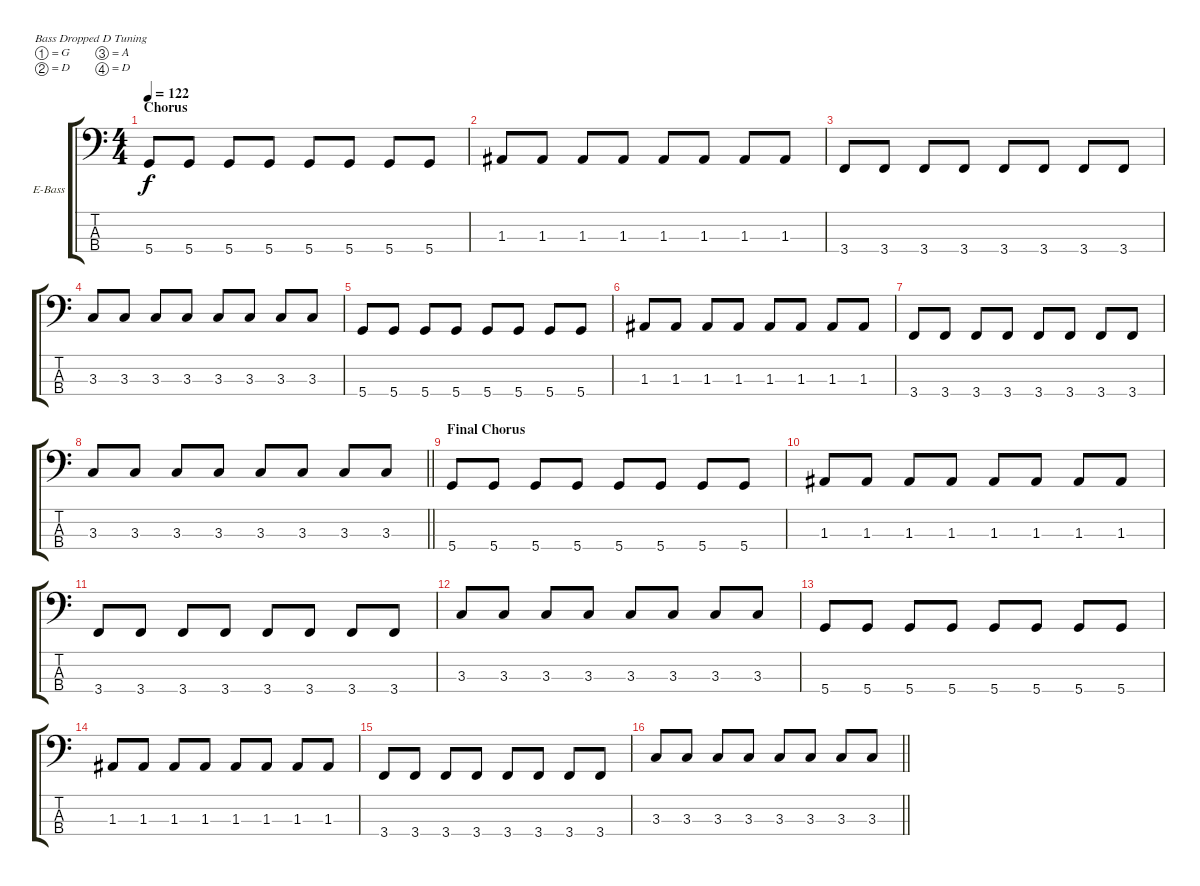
\bracketExtendMode groupsimilarinstruments
\firstSystemTrackNameOrientation horizontal
\otherSystemsTrackNameOrientation horizontal
\track ("Bass [Phoenix]" "E-Bass") {instrument electricbassfinger}
\staff {score tabs}
\tuning (G2 D2 A1 D1)
\ts (4 4)
\section ("" "Chorus")
\tempo 122
\clef f4
\ks c
5.4.8{dy f} 5.4.8 5.4.8 5.4.8 5.4.8 5.4.8 5.4.8 5.4.8 |
1.3.8 1.3.8 1.3.8 1.3.8 1.3.8 1.3.8 1.3.8 1.3.8 |
3.4.8 3.4.8 3.4.8 3.4.8 3.4.8 3.4.8 3.4.8 3.4.8 |
3.3.8 3.3.8 3.3.8 3.3.8 3.3.8 3.3.8 3.3.8 3.3.8 |
5.4.8 5.4.8 5.4.8 5.4.8 5.4.8 5.4.8 5.4.8 5.4.8 |
1.3.8 1.3.8 1.3.8 1.3.8 1.3.8 1.3.8 1.3.8 1.3.8 |
3.4.8 3.4.8 3.4.8 3.4.8 3.4.8 3.4.8 3.4.8 3.4.8 |
\barLineRight lightlight
3.3.8 3.3.8 3.3.8 3.3.8 3.3.8 3.3.8 3.3.8 3.3.8 |
\section ("" "Final Chorus")
5.4.8 5.4.8 5.4.8 5.4.8 5.4.8 5.4.8 5.4.8 5.4.8 |
1.3.8 1.3.8 1.3.8 1.3.8 1.3.8 1.3.8 1.3.8 1.3.8 |
3.4.8 3.4.8 3.4.8 3.4.8 3.4.8 3.4.8 3.4.8 3.4.8 |
3.3.8 3.3.8 3.3.8 3.3.8 3.3.8 3.3.8 3.3.8 3.3.8 |
5.4.8 5.4.8 5.4.8 5.4.8 5.4.8 5.4.8 5.4.8 5.4.8 |
1.3.8 1.3.8 1.3.8 1.3.8 1.3.8 1.3.8 1.3.8 1.3.8 |
3.4.8 3.4.8 3.4.8 3.4.8 3.4.8 3.4.8 3.4.8 3.4.8 |
\barLineRight lightlight
3.3.8 3.3.8 3.3.8 3.3.8 3.3.8 3.3.8 3.3.8 3.3.8
